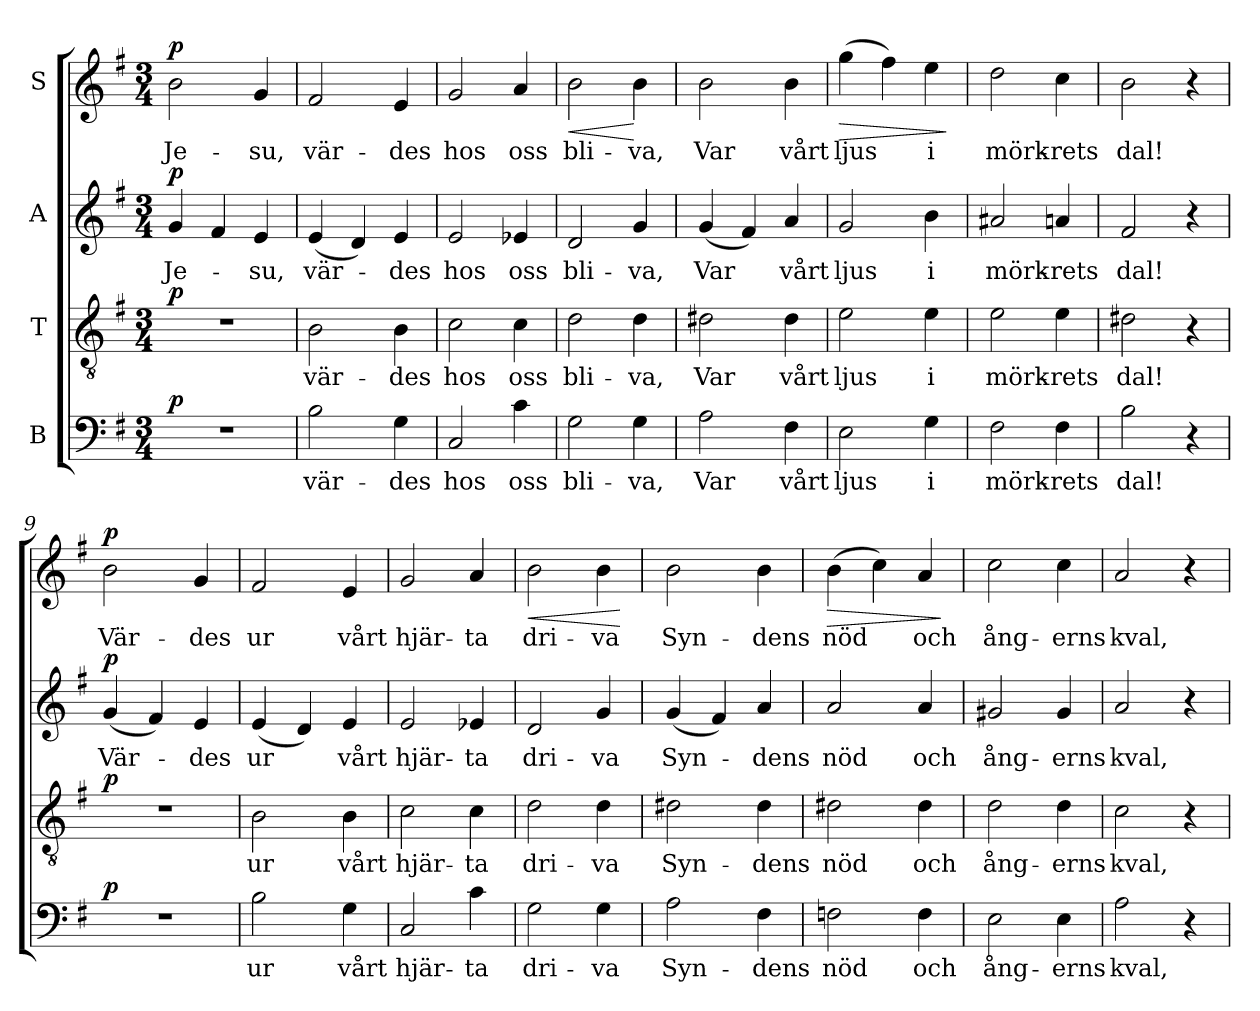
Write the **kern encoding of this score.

**kern	**text	**dynam	**kern	**text	**dynam	**kern	**text	**dynam	**kern	**text	**dynam
*part4	*part4	*part4	*part3	*part3	*part3	*part2	*part2	*part2	*part1	*part1	*part1
*staff4	*staff4	*staff4	*staff3	*staff3	*staff3	*staff2	*staff2	*staff2	*staff1	*staff1	*staff1
*I"B	*	*	*I"T	*	*	*I"A	*	*	*I"S	*	*
*clefF4	*	*	*clefGv2	*	*	*clefG2	*	*	*clefG2	*	*
*k[f#]	*	*	*k[f#]	*	*	*k[f#]	*	*	*k[f#]	*	*
*e:	*	*	*e:	*	*	*e:	*	*	*e:	*	*
*M3/4	*	*	*M3/4	*	*	*M3/4	*	*	*M3/4	*	*
=1	=1	=1	=1	=1	=1	=1	=1	=1	=1	=1	=1
!	!	!LO:DY:a	!	!	!LO:DY:a	!	!	!LO:DY:a	!	!	!LO:DY:a
2.r	.	p	2.r	.	p	4g/	Je-	p	2b\	Je-	p
.	.	.	.	.	.	4f#/	.	.	.	.	.
.	.	.	.	.	.	4e/	-su,	.	4g/	-su,	.
=2	=2	=2	=2	=2	=2	=2	=2	=2	=2	=2	=2
2B\	vär-	.	2B\	vär-	.	(4e/	vär-	.	2f#/	vär-	.
.	.	.	.	.	.	4d/)	.	.	.	.	.
4G\	-des	.	4B\	-des	.	4e/	-des	.	4e/	-des	.
=3	=3	=3	=3	=3	=3	=3	=3	=3	=3	=3	=3
2C/	hos	.	2c\	hos	.	2e/	hos	.	2g/	hos	.
4c\	oss	.	4c\	oss	.	4e-X/	oss	.	4a/	oss	.
=4	=4	=4	=4	=4	=4	=4	=4	=4	=4	=4	=4
!	!	!	!	!	!	!	!	!	!	!	!LO:HP:b
2G\	bli-	.	2d\	bli-	.	2d/	bli-	.	2b\	bli-	<
4G\	-va,	.	4d\	-va,	.	4g/	-va,	.	4b\	-va,	[
=5	=5	=5	=5	=5	=5	=5	=5	=5	=5	=5	=5
2A\	Var	.	2d#X\	Var	.	(4g/	Var	.	2b\	Var	.
.	.	.	.	.	.	4f#/)	.	.	.	.	.
4F#\	vårt	.	4d#\	vårt	.	4a/	vårt	.	4b\	vårt	.
=6	=6	=6	=6	=6	=6	=6	=6	=6	=6	=6	=6
!	!	!	!	!	!	!	!	!	!	!	!LO:HP:b
2E\	ljus	.	2e\	ljus	.	2g/	ljus	.	(4gg\	ljus	>
.	.	.	.	.	.	.	.	.	4ff#\)	.	.
4G\	i	.	4e\	i	.	4b\	i	.	4ee\	i	.
.	.	.	.	.	.	.	.	.	.	.	]
!!LO:LB:g=z
=7	=7	=7	=7	=7	=7	=7	=7	=7	=7	=7	=7
2F#\	mörk-	.	2e\	mörk-	.	2a#X/	mörk-	.	2dd\	mörk-	.
4F#\	-rets	.	4e\	-rets	.	4an/	-rets	.	4cc\	-rets	.
=8	=8	=8	=8	=8	=8	=8	=8	=8	=8	=8	=8
2B\	dal!	.	2d#X\	dal!	.	2f#/	dal!	.	2b\	dal!	.
4r	.	.	4r	.	.	4r	.	.	4r	.	.
=9	=9	=9	=9	=9	=9	=9	=9	=9	=9	=9	=9
!	!	!LO:DY:a	!	!	!LO:DY:a	!	!	!LO:DY:a	!	!	!LO:DY:a
2.r	.	p	2.r	.	p	(4g/	Vär-	p	2b\	Vär-	p
.	.	.	.	.	.	4f#/)	.	.	.	.	.
.	.	.	.	.	.	4e/	-des	.	4g/	-des	.
=10	=10	=10	=10	=10	=10	=10	=10	=10	=10	=10	=10
2B\	ur	.	2B\	ur	.	(4e/	ur	.	2f#/	ur	.
.	.	.	.	.	.	4d/)	.	.	.	.	.
4G\	vårt	.	4B\	vårt	.	4e/	vårt	.	4e/	vårt	.
=11	=11	=11	=11	=11	=11	=11	=11	=11	=11	=11	=11
2C/	hjär-	.	2c\	hjär-	.	2e/	hjär-	.	2g/	hjär-	.
4c\	-ta	.	4c\	-ta	.	4e-X/	-ta	.	4a/	-ta	.
=12	=12	=12	=12	=12	=12	=12	=12	=12	=12	=12	=12
!	!	!	!	!	!	!	!	!	!	!	!LO:HP:b
2G\	dri-	.	2d\	dri-	.	2d/	dri-	.	2b\	dri-	<
4G\	-va	.	4d\	-va	.	4g/	-va	.	4b\	-va	.
.	.	.	.	.	.	.	.	.	.	.	[
!!LO:LB:g=z
=13	=13	=13	=13	=13	=13	=13	=13	=13	=13	=13	=13
2A\	Syn-	.	2d#X\	Syn-	.	(4g/	Syn-	.	2b\	Syn-	.
.	.	.	.	.	.	4f#/)	.	.	.	.	.
4F#\	-dens	.	4d#\	-dens	.	4a/	-dens	.	4b\	-dens	.
=14	=14	=14	=14	=14	=14	=14	=14	=14	=14	=14	=14
!	!	!	!	!	!	!	!	!	!	!	!LO:HP:b
2Fn\	nöd	.	2d#X\	nöd	.	2a/	nöd	.	(4b\	nöd	>
.	.	.	.	.	.	.	.	.	4cc\)	.	.
4F\	och	.	4d#\	och	.	4a/	och	.	4a/	och	.
.	.	.	.	.	.	.	.	.	.	.	]
=15	=15	=15	=15	=15	=15	=15	=15	=15	=15	=15	=15
2E\	ång-	.	2d\	ång-	.	2g#X/	ång-	.	2cc\	ång-	.
4E\	-erns	.	4d\	-erns	.	4g#/	-erns	.	4cc\	-erns	.
=16	=16	=16	=16	=16	=16	=16	=16	=16	=16	=16	=16
2A\	kval,	.	2c\	kval,	.	2a/	kval,	.	2a/	kval,	.
4r	.	.	4r	.	.	4r	.	.	4r	.	.
=	=	=	=	=	=	=	=	=	=	=	=
*-	*-	*-	*-	*-	*-	*-	*-	*-	*-	*-	*-
